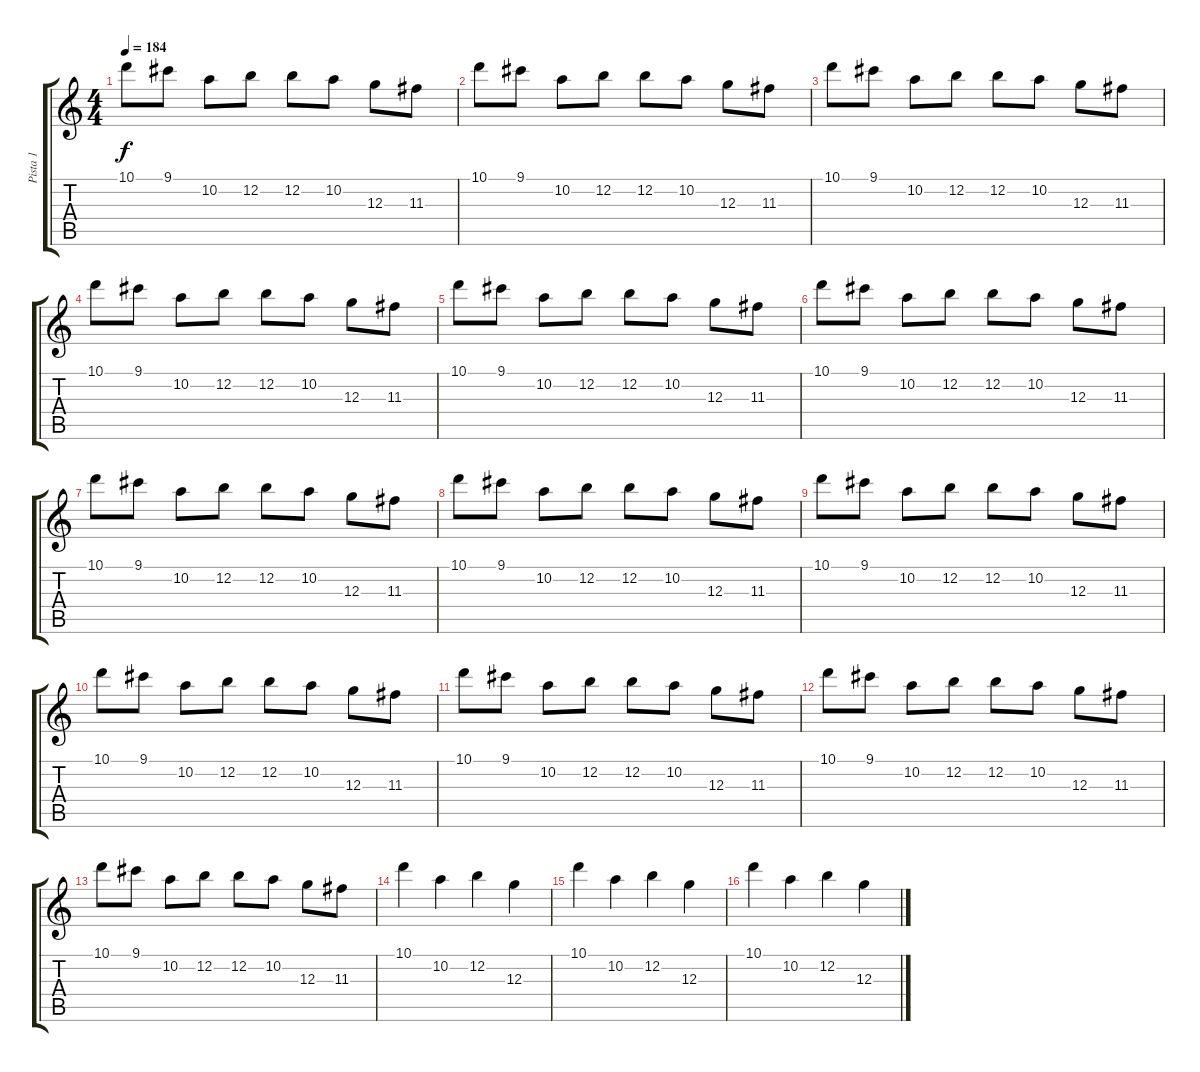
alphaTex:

\track ("Pista 1" "Pista 1") {instrument overdrivenguitar}
\staff {score tabs}
\tuning (E4 B3 G3 D3 A2 E2) {hide}
\ts (4 4)
\tempo 184
\clef g2
\ks c
10.1.8{dy f} 9.1.8 10.2.8 12.2.8 12.2.8 10.2.8 12.3.8 11.3.8 |
10.1.8 9.1.8 10.2.8 12.2.8 12.2.8 10.2.8 12.3.8 11.3.8 |
10.1.8 9.1.8 10.2.8 12.2.8 12.2.8 10.2.8 12.3.8 11.3.8 |
10.1.8 9.1.8 10.2.8 12.2.8 12.2.8 10.2.8 12.3.8 11.3.8 |
10.1.8 9.1.8 10.2.8 12.2.8 12.2.8 10.2.8 12.3.8 11.3.8 |
10.1.8 9.1.8 10.2.8 12.2.8 12.2.8 10.2.8 12.3.8 11.3.8 |
10.1.8 9.1.8 10.2.8 12.2.8 12.2.8 10.2.8 12.3.8 11.3.8 |
10.1.8 9.1.8 10.2.8 12.2.8 12.2.8 10.2.8 12.3.8 11.3.8 |
10.1.8 9.1.8 10.2.8 12.2.8 12.2.8 10.2.8 12.3.8 11.3.8 |
10.1.8 9.1.8 10.2.8 12.2.8 12.2.8 10.2.8 12.3.8 11.3.8 |
10.1.8 9.1.8 10.2.8 12.2.8 12.2.8 10.2.8 12.3.8 11.3.8 |
10.1.8 9.1.8 10.2.8 12.2.8 12.2.8 10.2.8 12.3.8 11.3.8 |
10.1.8 9.1.8 10.2.8 12.2.8 12.2.8 10.2.8 12.3.8 11.3.8 |
10.1.4 10.2.4 12.2.4 12.3.4 |
10.1.4 10.2.4 12.2.4 12.3.4 |
10.1.4 10.2.4 12.2.4 12.3.4
